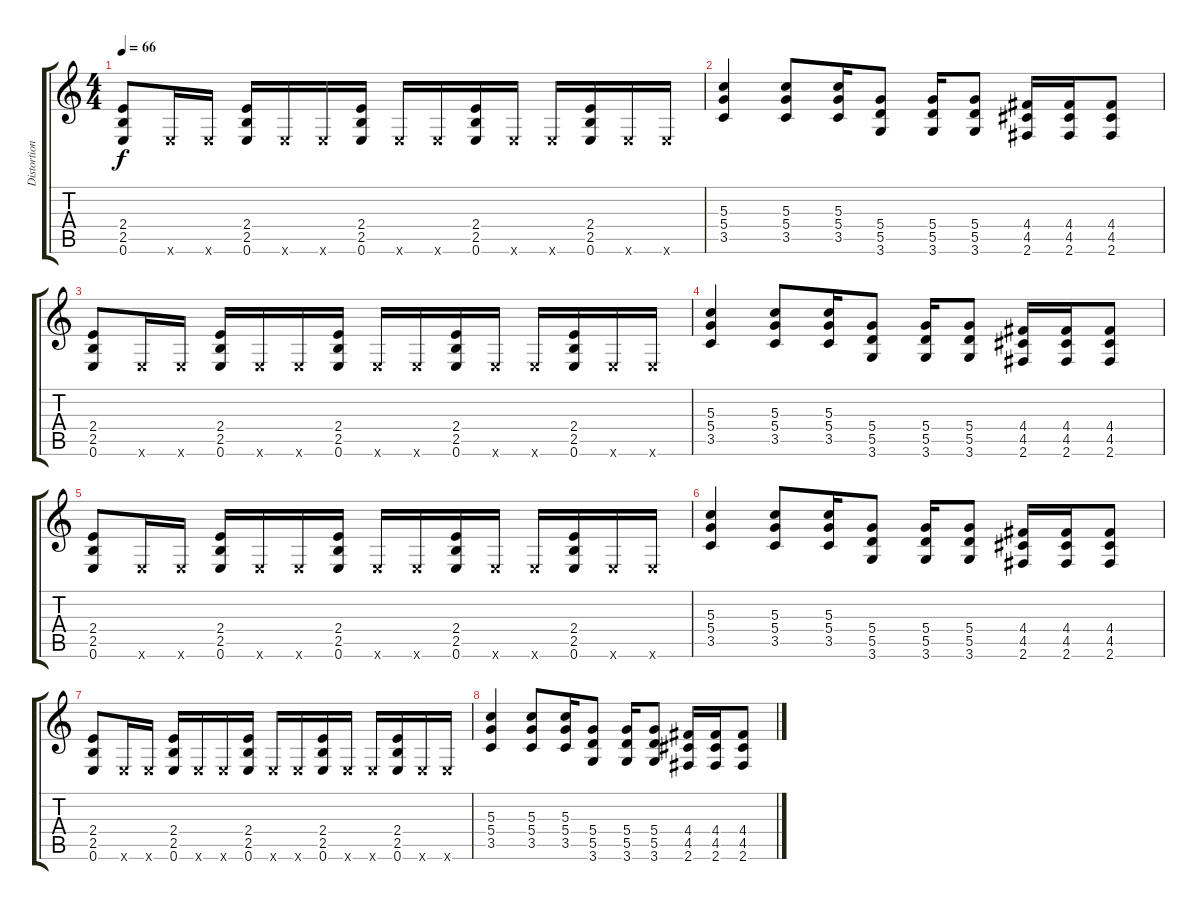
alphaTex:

\track ("Distortion Guitar" "Distortion") {instrument overdrivenguitar}
\staff {score tabs}
\tuning (E4 B3 G3 D3 A2 E2) {hide}
\ts (4 4)
\tempo 66
\clef g2
\ks c
(2.4 2.5 0.6).8{dy f} 0.6{x}.16 0.6{x}.16 (2.4 2.5 0.6).16 0.6{x}.16 0.6{x}.16 (2.4 2.5 0.6).16 0.6{x}.16 0.6{x}.16 (2.4 2.5 0.6).16 0.6{x}.16 0.6{x}.16 (2.4 2.5 0.6).16 0.6{x}.16 0.6{x}.16 |
(5.3 5.4 3.5).4 (5.3 5.4 3.5).8 (5.3 5.4 3.5).16 (5.4 5.5 3.6).8 (5.4 5.5 3.6).16 (5.4 5.5 3.6).8 (4.4 4.5 2.6).16 (4.4 4.5 2.6).16 (4.4 4.5 2.6).8 |
(2.4 2.5 0.6).8 0.6{x}.16 0.6{x}.16 (2.4 2.5 0.6).16 0.6{x}.16 0.6{x}.16 (2.4 2.5 0.6).16 0.6{x}.16 0.6{x}.16 (2.4 2.5 0.6).16 0.6{x}.16 0.6{x}.16 (2.4 2.5 0.6).16 0.6{x}.16 0.6{x}.16 |
(5.3 5.4 3.5).4 (5.3 5.4 3.5).8 (5.3 5.4 3.5).16 (5.4 5.5 3.6).8 (5.4 5.5 3.6).16 (5.4 5.5 3.6).8 (4.4 4.5 2.6).16 (4.4 4.5 2.6).16 (4.4 4.5 2.6).8 |
(2.4 2.5 0.6).8 0.6{x}.16 0.6{x}.16 (2.4 2.5 0.6).16 0.6{x}.16 0.6{x}.16 (2.4 2.5 0.6).16 0.6{x}.16 0.6{x}.16 (2.4 2.5 0.6).16 0.6{x}.16 0.6{x}.16 (2.4 2.5 0.6).16 0.6{x}.16 0.6{x}.16 |
(5.3 5.4 3.5).4 (5.3 5.4 3.5).8 (5.3 5.4 3.5).16 (5.4 5.5 3.6).8 (5.4 5.5 3.6).16 (5.4 5.5 3.6).8 (4.4 4.5 2.6).16 (4.4 4.5 2.6).16 (4.4 4.5 2.6).8 |
(2.4 2.5 0.6).8 0.6{x}.16 0.6{x}.16 (2.4 2.5 0.6).16 0.6{x}.16 0.6{x}.16 (2.4 2.5 0.6).16 0.6{x}.16 0.6{x}.16 (2.4 2.5 0.6).16 0.6{x}.16 0.6{x}.16 (2.4 2.5 0.6).16 0.6{x}.16 0.6{x}.16 |
(5.3 5.4 3.5).4 (5.3 5.4 3.5).8 (5.3 5.4 3.5).16 (5.4 5.5 3.6).8 (5.4 5.5 3.6).16 (5.4 5.5 3.6).8 (4.4 4.5 2.6).16 (4.4 4.5 2.6).16 (4.4 4.5 2.6).8
